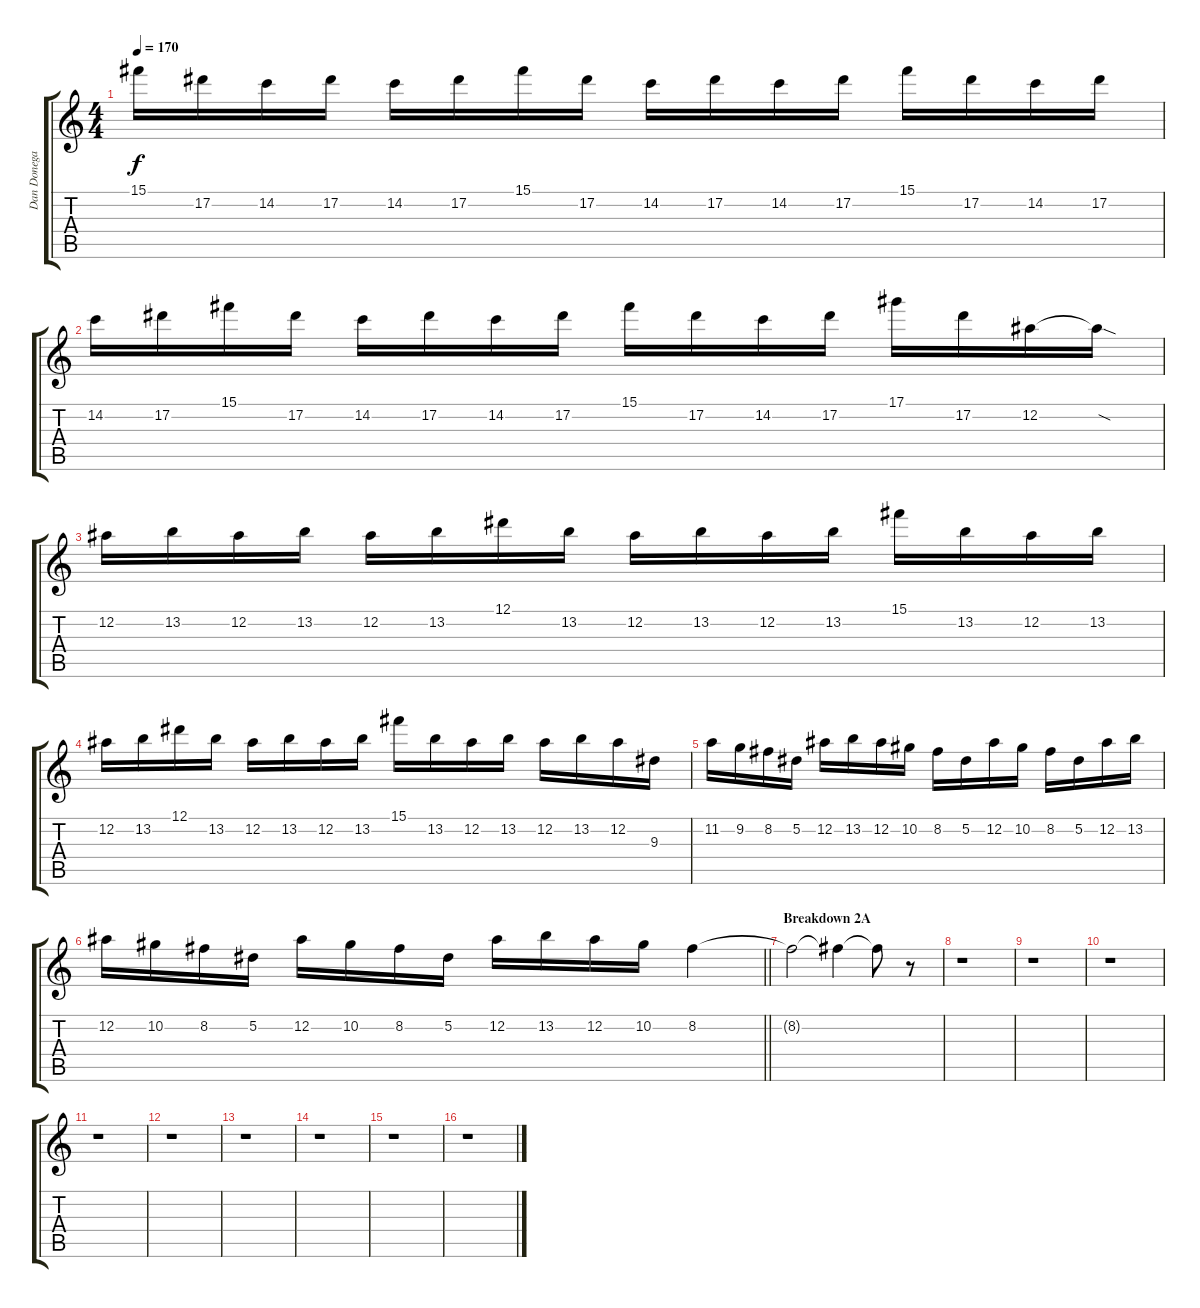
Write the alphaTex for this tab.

\track ("Dan Donegan Solo" "Dan Donega") {instrument overdrivenguitar}
\staff {score tabs}
\tuning (Eb4 Bb3 Gb3 Db3 Ab2 Eb2) {hide}
\ts (4 4)
\tempo 170
\clef g2
\ks c
15.1.16{dy f} 17.2.16 14.2.16 17.2.16 14.2.16 17.2.16 15.1.16 17.2.16 14.2.16 17.2.16 14.2.16 17.2.16 15.1.16 17.2.16 14.2.16 17.2.16 |
14.2.16 17.2.16 15.1.16 17.2.16 14.2.16 17.2.16 14.2.16 17.2.16 15.1.16 17.2.16 14.2.16 17.2.16 17.1.16 17.2.16 12.2.16 12.2{sod t}.16 |
12.2.16 13.2.16 12.2.16 13.2.16 12.2.16 13.2.16 12.1.16 13.2.16 12.2.16 13.2.16 12.2.16 13.2.16 15.1.16 13.2.16 12.2.16 13.2.16 |
12.2.16 13.2.16 12.1.16 13.2.16 12.2.16 13.2.16 12.2.16 13.2.16 15.1.16 13.2.16 12.2.16 13.2.16 12.2.16 13.2.16 12.2.16 9.3.16 |
11.2.16 9.2.16 8.2.16 5.2.16 12.2.16 13.2.16 12.2.16 10.2.16 8.2.16 5.2.16 12.2.16 10.2.16 8.2.16 5.2.16 12.2.16 13.2.16 |
\barLineRight lightlight
12.2.16 10.2.16 8.2.16 5.2.16 12.2.16 10.2.16 8.2.16 5.2.16 12.2.16 13.2.16 12.2.16 10.2.16 8.2.4 |
\section ("" "Breakdown 2A")
8.2{t}.2 8.2{t}.4 8.2{t}.8 r.8 |
r.1 |
r.1 |
r.1 |
r.1 |
r.1 |
r.1 |
r.1 |
r.1 |
r.1
